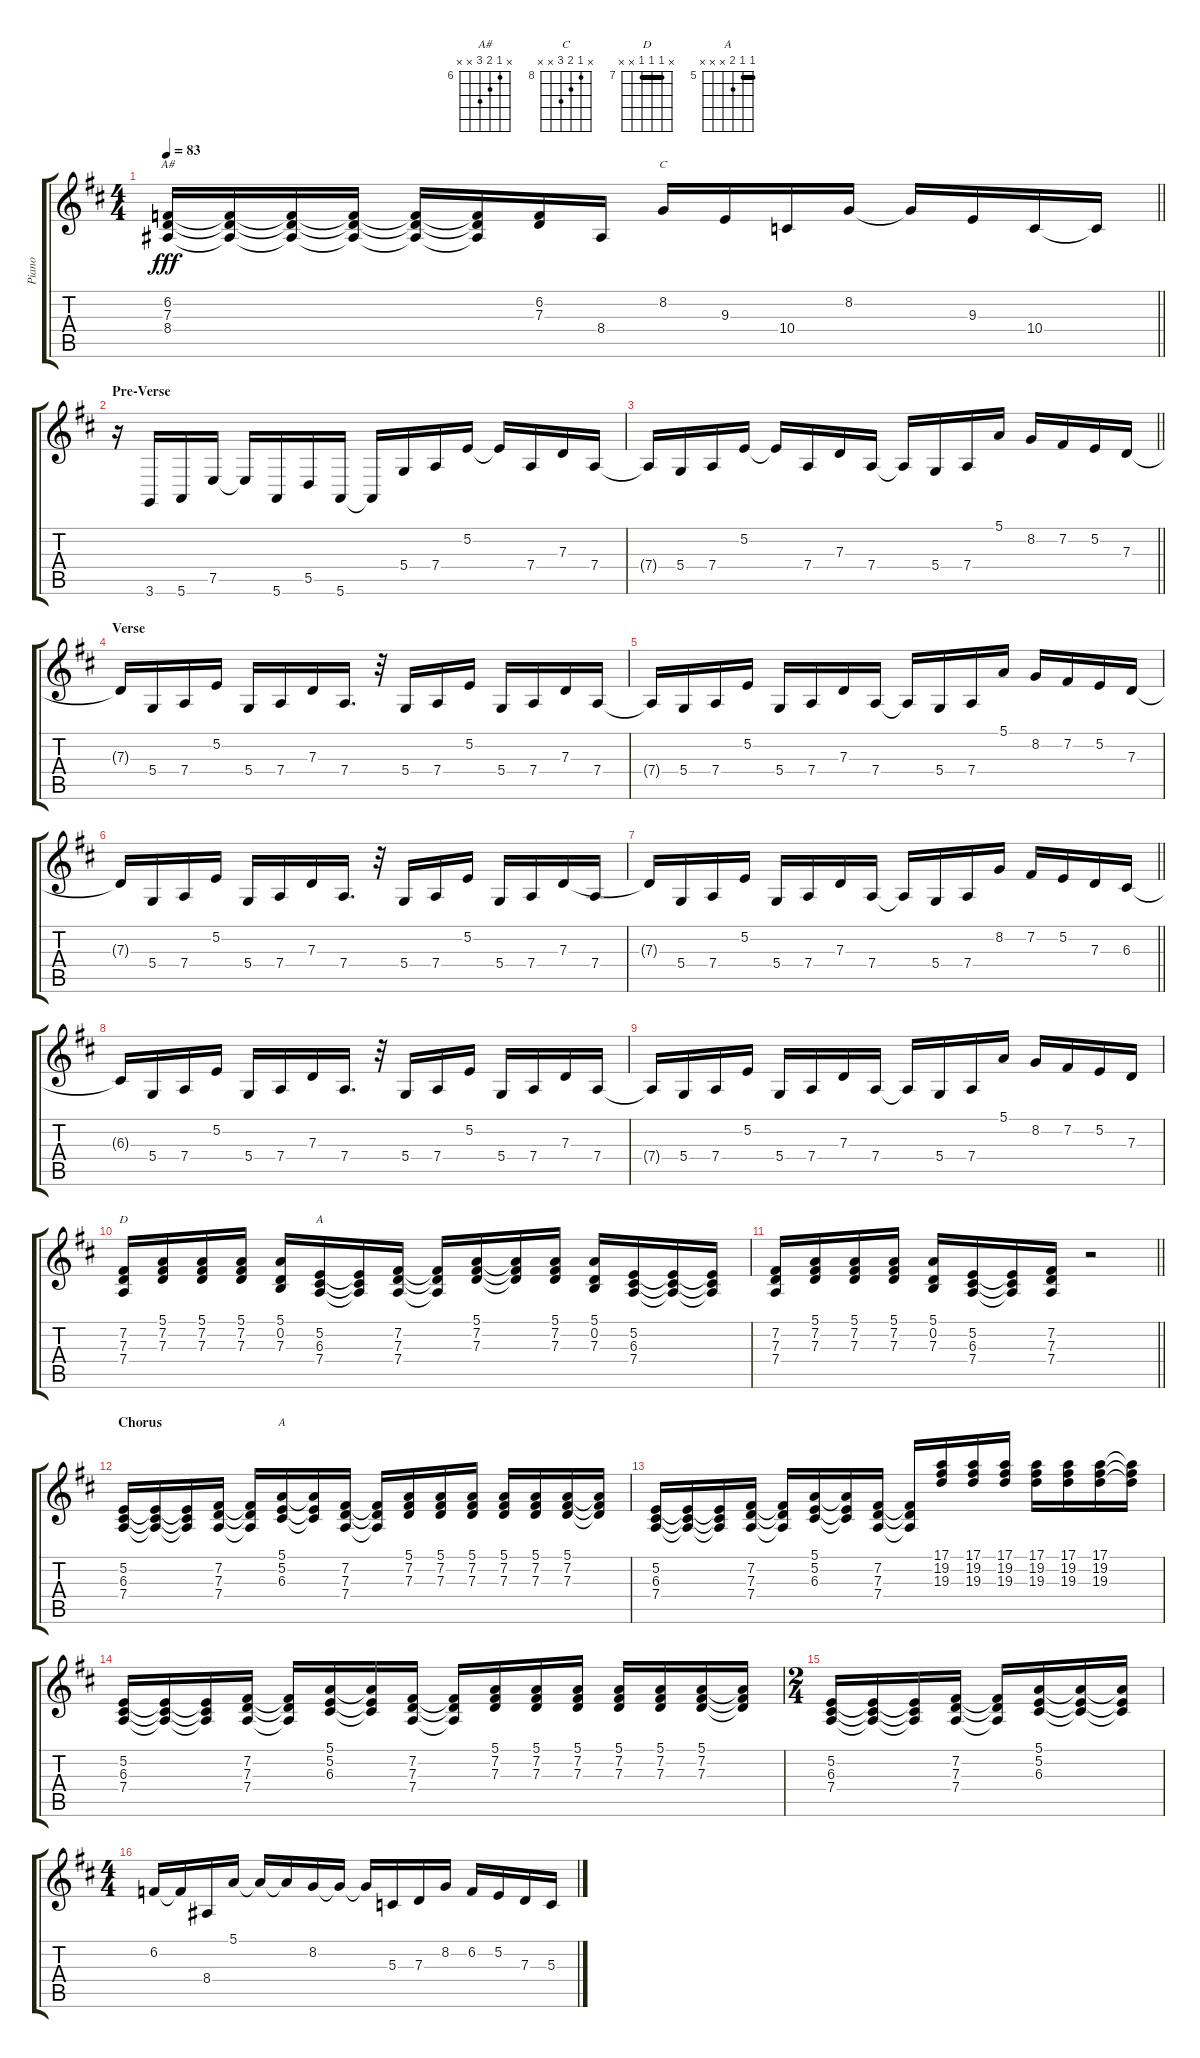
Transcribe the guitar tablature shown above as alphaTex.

\track ("Piano" "Piano") {instrument electricgrandpiano}
\staff {score tabs}
\tuning (E4 B3 G3 D3 A2 E2) {hide}
\chord ("A#" x 6 7 8 x x) {firstfret 6}
\chord ("C" x 8 9 10 x x) {firstfret 8}
\chord ("D" x 7 7 7 x x) {firstfret 7 barre 7}
\chord ("A" x 5 6 7 x x) {firstfret 5}
\chord ("A" 5 5 6 x x x) {firstfret 5 barre 5}
\ts (4 4)
\tempo 83
\clef g2
\barLineRight lightlight
\ks d
(6.2 7.3 8.4).16{ch "A#" dy fff} (6.2{t} 7.3{t} 8.4{t}).16 (6.2{t} 7.3{t} 8.4{t}).16 (6.2{t} 7.3{t} 8.4{t}).16 (6.2{t} 7.3{t} 8.4{t}).16 (6.2{t} 7.3{t} 8.4{t}).16 (6.2 7.3).16 8.4.16 8.2.16{ch "C"} 9.3.16 10.4.16 8.2.16 8.2{t}.16 9.3.16 10.4.16 10.4{t}.16 |
\section ("" "Pre-Verse")
r.16 3.6.16 5.6.16 7.5.16 7.5{t}.16 5.6.16 5.5.16 5.6.16 5.6{t}.16 5.4.16 7.4.16 5.2.16 5.2{t}.16 7.4.16 7.3.16 7.4.16 |
\barLineRight lightlight
7.4{t}.16 5.4.16 7.4.16 5.2.16 5.2{t}.16 7.4.16 7.3.16 7.4.16 7.4{t}.16 5.4.16 7.4.16 5.1.16 8.2.16 7.2.16 5.2.16 7.3.16 |
\section ("" "Verse")
7.3{t}.16 5.4.16 7.4.16 5.2.16 5.4.16 7.4.16 7.3.16 7.4.16{d} r.32 5.4.16 7.4.16 5.2.16 5.4.16 7.4.16 7.3.16 7.4.16 |
7.4{t}.16 5.4.16 7.4.16 5.2.16 5.4.16 7.4.16 7.3.16 7.4.16 7.4{t}.16 5.4.16 7.4.16 5.1.16 8.2.16 7.2.16 5.2.16 7.3.16 |
7.3{t}.16 5.4.16 7.4.16 5.2.16 5.4.16 7.4.16 7.3.16 7.4.16{d} r.32 5.4.16 7.4.16 5.2.16 5.4.16 7.4.16 7.3.16 7.4.16 |
\barLineRight lightlight
7.3{t}.16 5.4.16 7.4.16 5.2.16 5.4.16 7.4.16 7.3.16 7.4.16 7.4{t}.16 5.4.16 7.4.16 8.2.16 7.2.16 5.2.16 7.3.16 6.3.16 |
6.3{t}.16 5.4.16 7.4.16 5.2.16 5.4.16 7.4.16 7.3.16 7.4.16{d} r.32 5.4.16 7.4.16 5.2.16 5.4.16 7.4.16 7.3.16 7.4.16 |
7.4{t}.16 5.4.16 7.4.16 5.2.16 5.4.16 7.4.16 7.3.16 7.4.16 7.4{t}.16 5.4.16 7.4.16 5.1.16 8.2.16 7.2.16 5.2.16 7.3.16 |
(7.2 7.3 7.4).16{ch "D"} (5.1 7.2 7.3).16 (5.1 7.2 7.3).16 (5.1 7.2 7.3).16 (5.1 0.2 7.3).16 (5.2 6.3 7.4).16{ch "A"} (5.2{t} 6.3{t} 7.4{t}).16 (7.2 7.3 7.4).16 (7.2{t} 7.3{t} 7.4{t}).16 (5.1 7.2 7.3).16 (5.1{t} 7.2{t} 7.3{t}).16 (5.1 7.2 7.3).16 (5.1 0.2 7.3).16 (5.2 6.3 7.4).16 (5.2{t} 6.3{t} 7.4{t}).16 (5.2{t} 6.3{t} 7.4{t}).16 |
\barLineRight lightlight
(7.2 7.3 7.4).16 (5.1 7.2 7.3).16 (5.1 7.2 7.3).16 (5.1 7.2 7.3).16 (5.1 0.2 7.3).16 (5.2 6.3 7.4).16 (5.2{t} 6.3{t} 7.4{t}).16 (7.2 7.3 7.4).16 r.2 |
\section ("" "Chorus")
(5.2 6.3 7.4).16 (5.2{t} 6.3{t} 7.4{t}).16 (5.2{t} 6.3{t} 7.4{t}).16 (7.2 7.3 7.4).16 (7.2{t} 7.3{t} 7.4{t}).16 (5.1 5.2 6.3).16{ch "A"} (5.1{t} 5.2{t} 6.3{t}).16 (7.2 7.3 7.4).16 (7.2{t} 7.3{t} 7.4{t}).16 (5.1 7.2 7.3).16 (5.1 7.2 7.3).16 (5.1 7.2 7.3).16 (5.1 7.2 7.3).16 (5.1 7.2 7.3).16 (5.1 7.2 7.3).16 (5.1{t} 7.2{t} 7.3{t}).16 |
(5.2 6.3 7.4).16 (5.2{t} 6.3{t} 7.4{t}).16 (5.2{t} 6.3{t} 7.4{t}).16 (7.2 7.3 7.4).16 (7.2{t} 7.3{t} 7.4{t}).16 (5.1 5.2 6.3).16 (5.1{t} 5.2{t} 6.3{t}).16 (7.2 7.3 7.4).16 (7.2{t} 7.3{t} 7.4{t}).16 (17.1 19.2 19.3).16 (17.1 19.2 19.3).16 (17.1 19.2 19.3).16 (17.1 19.2 19.3).16 (17.1 19.2 19.3).16 (17.1 19.2 19.3).16 (17.1{t} 19.2{t} 19.3{t}).16 |
(5.2 6.3 7.4).16 (5.2{t} 6.3{t} 7.4{t}).16 (5.2{t} 6.3{t} 7.4{t}).16 (7.2 7.3 7.4).16 (7.2{t} 7.3{t} 7.4{t}).16 (5.1 5.2 6.3).16 (5.1{t} 5.2{t} 6.3{t}).16 (7.2 7.3 7.4).16 (7.2{t} 7.3{t} 7.4{t}).16 (5.1 7.2 7.3).16 (5.1 7.2 7.3).16 (5.1 7.2 7.3).16 (5.1 7.2 7.3).16 (5.1 7.2 7.3).16 (5.1 7.2 7.3).16 (5.1{t} 7.2{t} 7.3{t}).16 |
\ts (2 4)
(5.2 6.3 7.4).16 (5.2{t} 6.3{t} 7.4{t}).16 (5.2{t} 6.3{t} 7.4{t}).16 (7.2 7.3 7.4).16 (7.2{t} 7.3{t} 7.4{t}).16 (5.1 5.2 6.3).16 (5.1{t} 5.2{t} 6.3{t}).16 (5.1{t} 5.2{t} 6.3{t}).16 |
\ts (4 4)
6.2.16 6.2{t}.16 8.4.16 5.1.16 5.1{t}.16 5.1{t}.16 8.2.16 8.2{t}.16 8.2{t}.16 5.3.16 7.3.16 8.2.16 6.2.16 5.2.16 7.3.16 5.3.16
